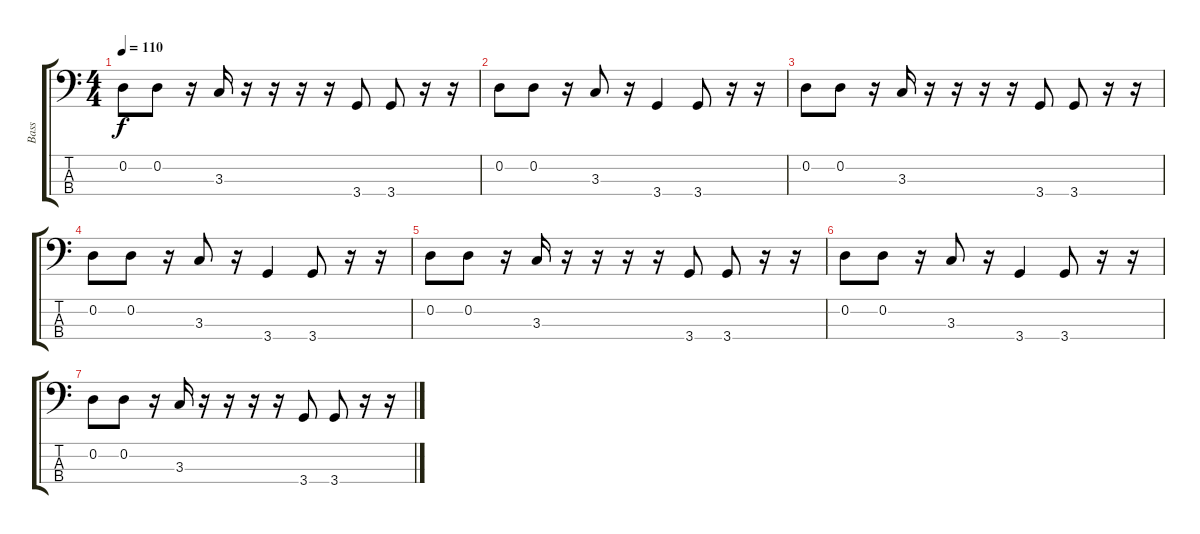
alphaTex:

\track ("Bass" "Bass") {instrument electricbasspick}
\staff {score tabs}
\tuning (G2 D2 A1 E1) {hide}
\ts (4 4)
\tempo 110
\clef f4
\ks c
0.2.8{dy f} 0.2.8 r.16 3.3.16 r.16 r.16 r.16 r.16 3.4.8 3.4.8 r.16 r.16 |
0.2.8 0.2.8 r.16 3.3.8 r.16 3.4.4 3.4.8 r.16 r.16 |
0.2.8 0.2.8 r.16 3.3.16 r.16 r.16 r.16 r.16 3.4.8 3.4.8 r.16 r.16 |
0.2.8 0.2.8 r.16 3.3.8 r.16 3.4.4 3.4.8 r.16 r.16 |
0.2.8 0.2.8 r.16 3.3.16 r.16 r.16 r.16 r.16 3.4.8 3.4.8 r.16 r.16 |
0.2.8 0.2.8 r.16 3.3.8 r.16 3.4.4 3.4.8 r.16 r.16 |
0.2.8 0.2.8 r.16 3.3.16 r.16 r.16 r.16 r.16 3.4.8 3.4.8 r.16 r.16
